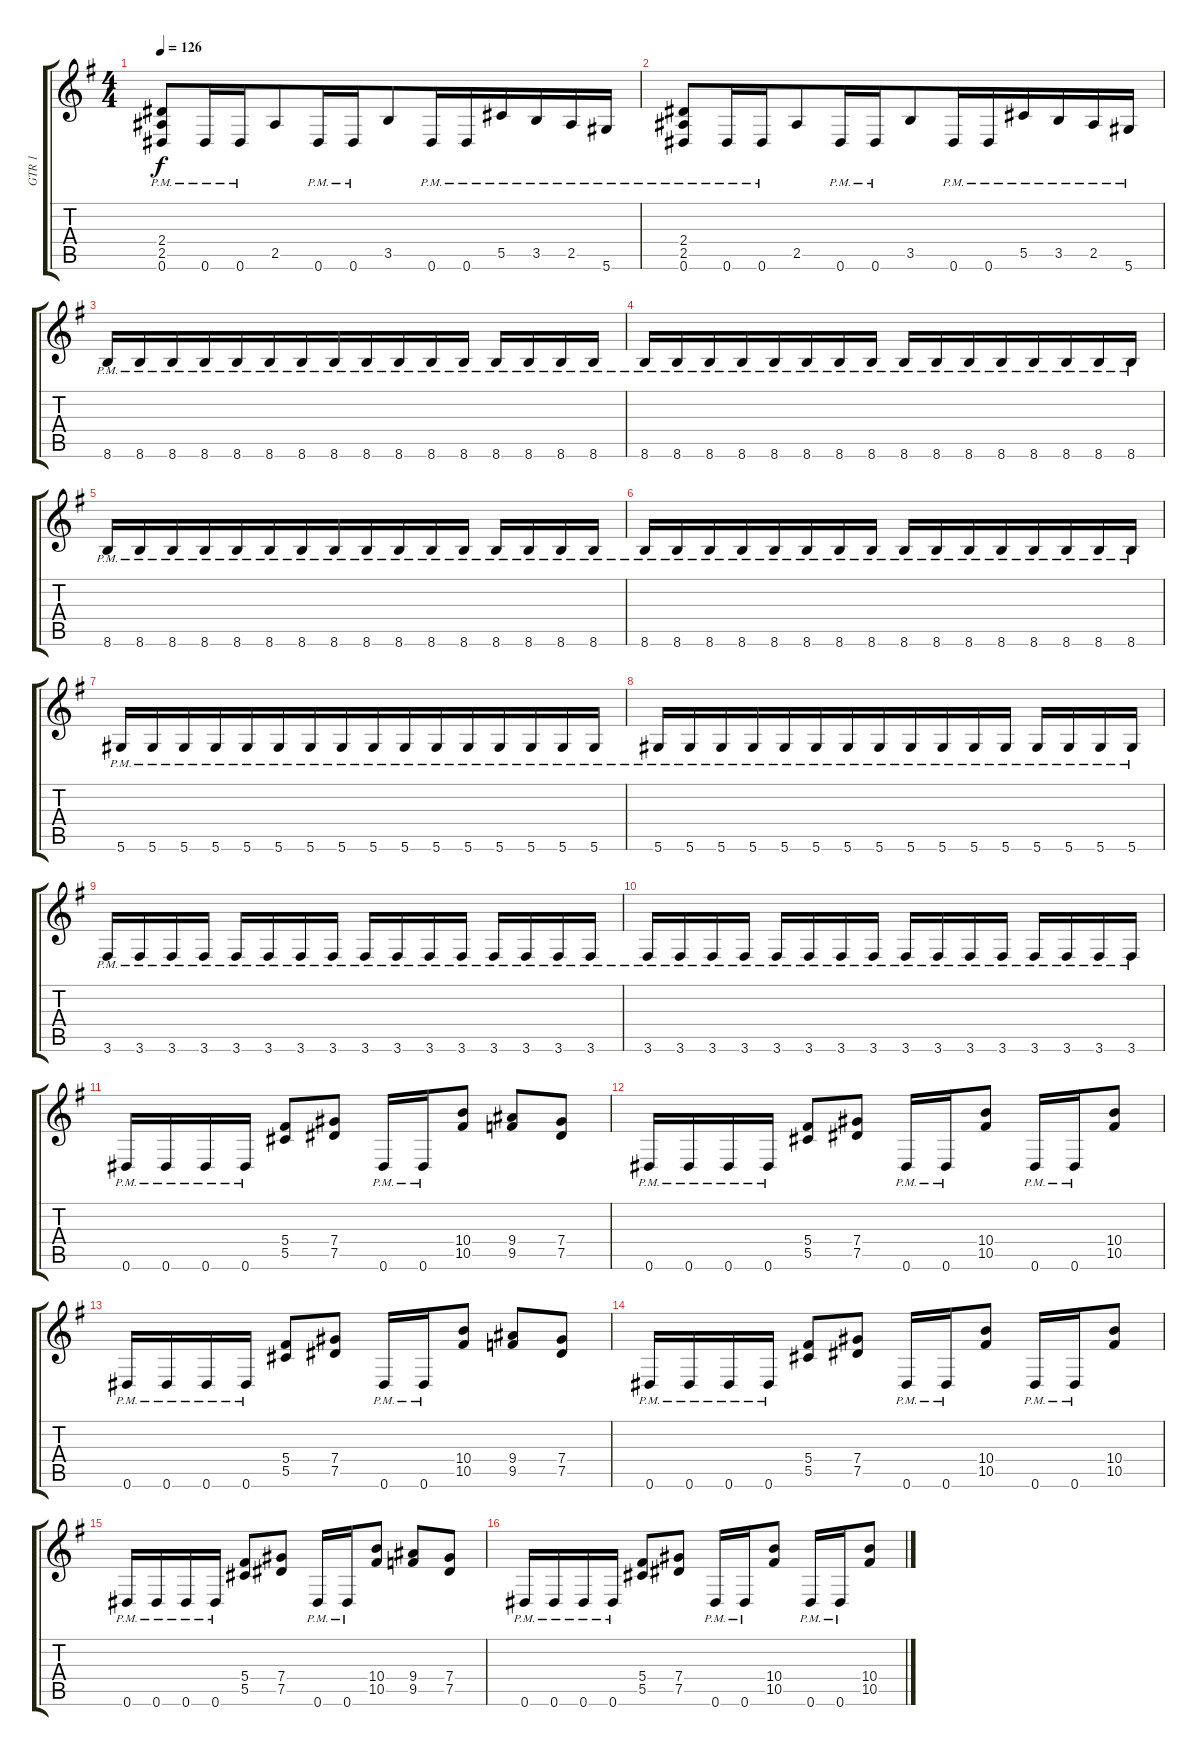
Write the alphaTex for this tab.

\track ("GTR 1" "GTR 1") {instrument distortionguitar}
\staff {score tabs}
\tuning (Eb4 Bb3 Gb3 Db3 Ab2 Eb2) {hide}
\ts (4 4)
\tempo 126
\clef g2
\ks eminor
(2.4{pm} 2.5{pm} 0.6{pm}).8{dy f beam merge} 0.6{pm}.16{beam merge} 0.6{pm}.16{beam merge} 2.5.8{beam merge} 0.6{pm}.16{beam merge} 0.6{pm}.16{beam merge} 3.5.8 0.6{pm}.16{beam merge} 0.6{pm}.16{beam merge} 5.5{pm}.16{beam merge} 3.5{pm}.16 2.5{pm}.16{beam merge} 5.6{pm}.16 |
(2.4{pm} 2.5{pm} 0.6{pm}).8 0.6{pm}.16{beam merge} 0.6{pm}.16{beam merge} 2.5.8{beam merge} 0.6{pm}.16{beam merge} 0.6{pm}.16{beam merge} 3.5.8{beam merge} 0.6{pm}.16{beam merge} 0.6{pm}.16{beam merge} 5.5{pm}.16{beam merge} 3.5{pm}.16{beam merge} 2.5{pm}.16{beam merge} 5.6{pm}.16 |
\ks g
8.6{pm}.16{beam merge} 8.6{pm}.16 8.6{pm}.16{beam merge} 8.6{pm}.16{beam merge} 8.6{pm}.16{beam merge} 8.6{pm}.16 8.6{pm}.16{beam merge} 8.6{pm}.16{beam merge} 8.6{pm}.16{beam merge} 8.6{pm}.16 8.6{pm}.16 8.6{pm}.16 8.6{pm}.16{beam merge} 8.6{pm}.16{beam merge} 8.6{pm}.16{beam merge} 8.6{pm}.16 |
8.6{pm}.16 8.6{pm}.16 8.6{pm}.16 8.6{pm}.16{beam merge} 8.6{pm}.16{beam merge} 8.6{pm}.16{beam merge} 8.6{pm}.16{beam merge} 8.6{pm}.16 8.6{pm}.16{beam merge} 8.6{pm}.16{beam merge} 8.6{pm}.16 8.6{pm}.16{beam merge} 8.6{pm}.16{beam merge} 8.6{pm}.16{beam merge} 8.6{pm}.16{beam merge} 8.6{pm}.16 |
8.6{pm}.16{beam merge} 8.6{pm}.16 8.6{pm}.16{beam merge} 8.6{pm}.16{beam merge} 8.6{pm}.16{beam merge} 8.6{pm}.16 8.6{pm}.16{beam merge} 8.6{pm}.16{beam merge} 8.6{pm}.16{beam merge} 8.6{pm}.16 8.6{pm}.16 8.6{pm}.16 8.6{pm}.16{beam merge} 8.6{pm}.16{beam merge} 8.6{pm}.16{beam merge} 8.6{pm}.16 |
8.6{pm}.16 8.6{pm}.16 8.6{pm}.16 8.6{pm}.16{beam merge} 8.6{pm}.16{beam merge} 8.6{pm}.16{beam merge} 8.6{pm}.16{beam merge} 8.6{pm}.16 8.6{pm}.16{beam merge} 8.6{pm}.16{beam merge} 8.6{pm}.16 8.6{pm}.16{beam merge} 8.6{pm}.16{beam merge} 8.6{pm}.16{beam merge} 8.6{pm}.16{beam merge} 8.6{pm}.16 |
5.6{pm}.16{beam merge} 5.6{pm}.16{beam merge} 5.6{pm}.16 5.6{pm}.16{beam merge} 5.6{pm}.16{beam merge} 5.6{pm}.16 5.6{pm}.16{beam merge} 5.6{pm}.16{beam merge} 5.6{pm}.16{beam merge} 5.6{pm}.16 5.6{pm}.16{beam merge} 5.6{pm}.16{beam merge} 5.6{pm}.16{beam merge} 5.6{pm}.16{beam merge} 5.6{pm}.16{beam merge} 5.6{pm}.16 |
5.6{pm}.16{beam merge} 5.6{pm}.16 5.6{pm}.16{beam merge} 5.6{pm}.16{beam merge} 5.6{pm}.16{beam merge} 5.6{pm}.16 5.6{pm}.16{beam merge} 5.6{pm}.16{beam merge} 5.6{pm}.16{beam merge} 5.6{pm}.16{beam merge} 5.6{pm}.16{beam merge} 5.6{pm}.16 5.6{pm}.16{beam merge} 5.6{pm}.16{beam merge} 5.6{pm}.16 5.6{pm}.16 |
3.6{pm}.16 3.6{pm}.16 3.6{pm}.16 3.6{pm}.16 3.6{pm}.16 3.6{pm}.16 3.6{pm}.16 3.6{pm}.16 3.6{pm}.16 3.6{pm}.16 3.6{pm}.16 3.6{pm}.16 3.6{pm}.16 3.6{pm}.16 3.6{pm}.16 3.6{pm}.16 |
3.6{pm}.16 3.6{pm}.16 3.6{pm}.16 3.6{pm}.16 3.6{pm}.16 3.6{pm}.16 3.6{pm}.16 3.6{pm}.16 3.6{pm}.16 3.6{pm}.16 3.6{pm}.16 3.6{pm}.16 3.6{pm}.16 3.6{pm}.16 3.6{pm}.16 3.6{pm}.16 |
0.6{pm}.16 0.6{pm}.16 0.6{pm}.16 0.6{pm}.16 (5.4 5.5).8 (7.4 7.5).8 0.6{pm}.16 0.6{pm}.16 (10.4 10.5).8 (9.4 9.5).8 (7.4 7.5).8 |
0.6{pm}.16 0.6{pm}.16 0.6{pm}.16 0.6{pm}.16 (5.4 5.5).8 (7.4 7.5).8 0.6{pm}.16 0.6{pm}.16 (10.4 10.5).8 0.6{pm}.16 0.6{pm}.16 (10.4 10.5).8 |
0.6{pm}.16 0.6{pm}.16 0.6{pm}.16 0.6{pm}.16 (5.4 5.5).8 (7.4 7.5).8 0.6{pm}.16 0.6{pm}.16 (10.4 10.5).8 (9.4 9.5).8 (7.4 7.5).8 |
0.6{pm}.16 0.6{pm}.16 0.6{pm}.16 0.6{pm}.16 (5.4 5.5).8 (7.4 7.5).8 0.6{pm}.16 0.6{pm}.16 (10.4 10.5).8 0.6{pm}.16 0.6{pm}.16 (10.4 10.5).8 |
0.6{pm}.16 0.6{pm}.16 0.6{pm}.16 0.6{pm}.16 (5.4 5.5).8 (7.4 7.5).8 0.6{pm}.16 0.6{pm}.16 (10.4 10.5).8 (9.4 9.5).8 (7.4 7.5).8 |
0.6{pm}.16 0.6{pm}.16 0.6{pm}.16 0.6{pm}.16 (5.4 5.5).8 (7.4 7.5).8 0.6{pm}.16 0.6{pm}.16 (10.4 10.5).8 0.6{pm}.16 0.6{pm}.16 (10.4 10.5).8
